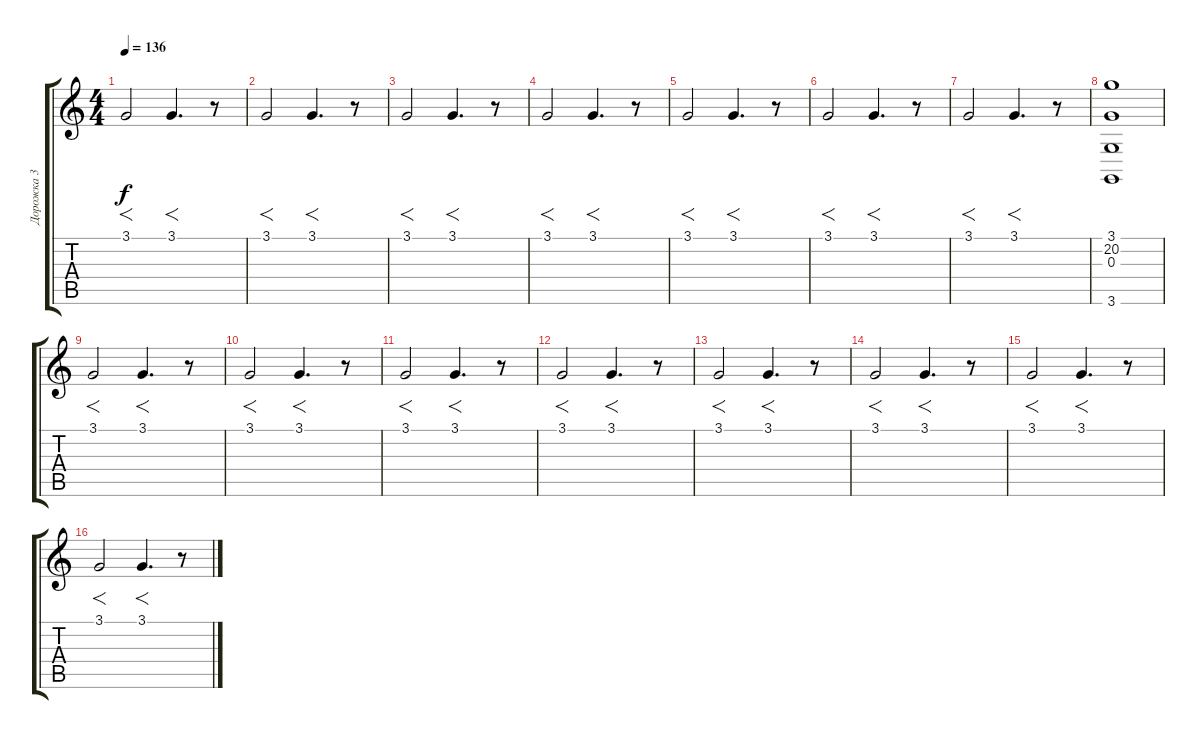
\track ("Дорожка 3" "Дорожка 3") {instrument pad3polysynth}
\staff {score tabs}
\tuning (E4 B3 G3 D3 A2 E2) {hide}
\ts (4 4)
\tempo 136
\clef g2
\ks c
3.1.2{f dy f} 3.1.4{f d} r.8 |
3.1.2{f} 3.1.4{f d} r.8 |
3.1.2{f} 3.1.4{f d} r.8 |
3.1.2{f} 3.1.4{f d} r.8 |
3.1.2{f} 3.1.4{f d} r.8 |
3.1.2{f} 3.1.4{f d} r.8 |
3.1.2{f} 3.1.4{f d} r.8 |
(3.1 20.2 0.3 3.6).1{instrument reversecymbal} |
3.1.2{f instrument pad3polysynth} 3.1.4{f d} r.8 |
3.1.2{f} 3.1.4{f d} r.8 |
3.1.2{f} 3.1.4{f d} r.8 |
3.1.2{f} 3.1.4{f d} r.8 |
3.1.2{f} 3.1.4{f d} r.8 |
3.1.2{f} 3.1.4{f d} r.8 |
3.1.2{f} 3.1.4{f d} r.8 |
3.1.2{f} 3.1.4{f d} r.8
